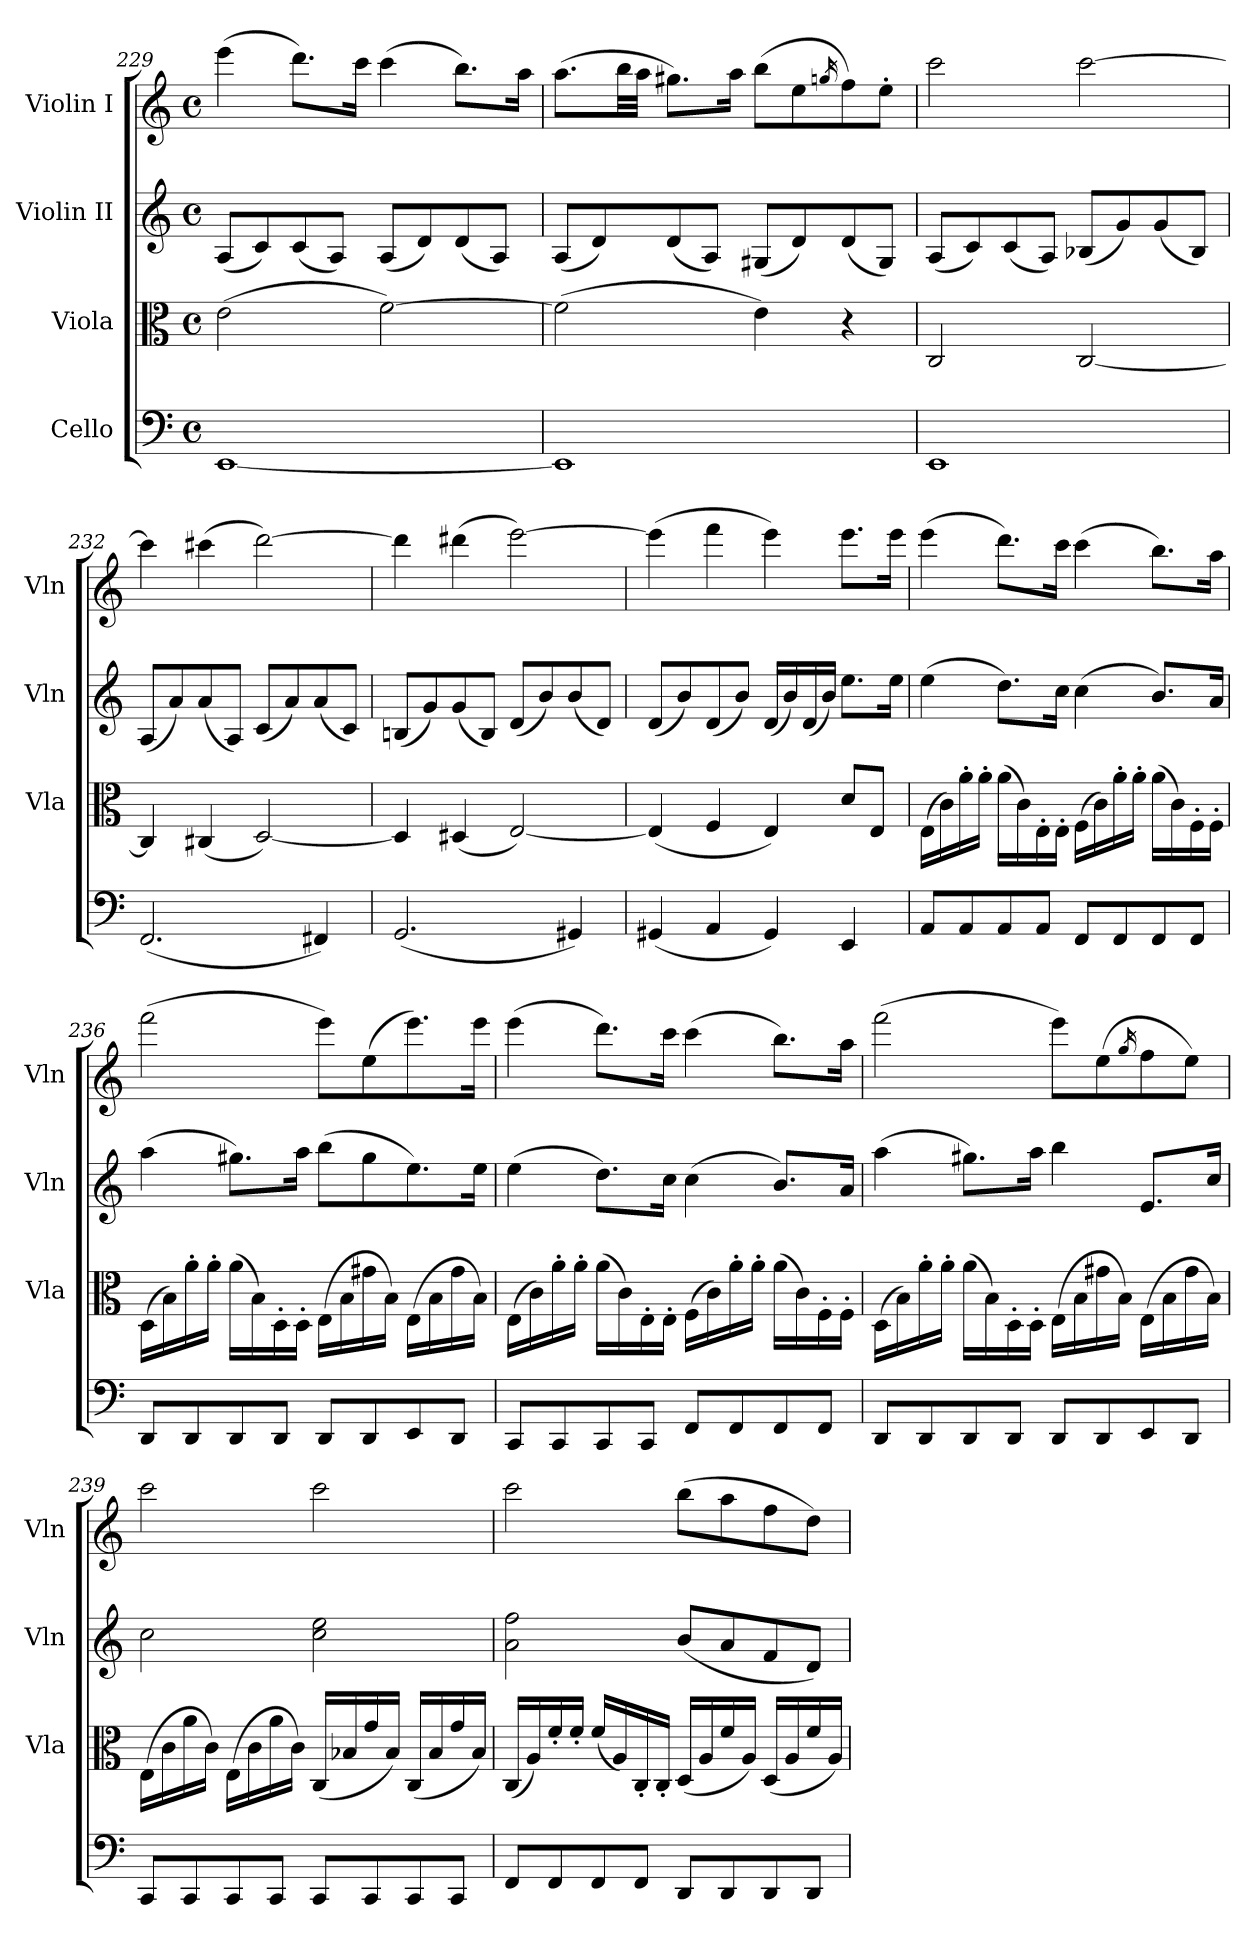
**kern	**kern	**kern	**kern
*part4	*part3	*part2	*part1
*staff4	*staff3	*staff2	*staff1
*I"Cello	*I"Viola	*I"Violin II	*I"Violin I
*	*I'Vla	*I'Vln	*I'Vln
*clefF4	*clefC3	*clefG2	*clefG2
*k[]	*k[]	*k[]	*k[]
*M4/4	*M4/4	*M4/4	*M4/4
*met(c)	*met(c)	*met(c)	*met(c)
=229	=229	=229	=229
[1EE	(>2e\	(<8A/L	(>4eee\
.	.	8c/)	.
.	.	(<8c/	8.ddd\L)
.	.	8A/J)	.
.	.	.	16ccc\Jk
.	[2f\)	(<8A/L	(>4ccc\
.	.	8d/)	.
.	.	(<8d/	8.bb\L)
.	.	8A/J)	.
.	.	.	16aa\Jk
=230	=230	=230	=230
1EE]	(>2f\]	(<8A/L	(>8.aa\L
.	.	8d/)	.
.	.	.	32bb\LL
.	.	.	32aa\JJJ
.	.	(<8d/	8.gg#X\L)
.	.	8A/J)	.
.	.	.	16aa\Jk
.	4e\)	(<8G#X/L	(>8bb\L
.	.	8d/)	8ee\
.	.	.	16qggn/
.	4r	(<8d/	8ff\)
.	.	8G#/J)	8ee'\J
=231	=231	=231	=231
1EE	2C/	(<8A/L	2ccc\
.	.	8c/)	.
.	.	(<8c/	.
.	.	8A/J)	.
.	[2C/	(<8B-X/L	[2ccc\
.	.	8g/)	.
.	.	(<8g/	.
.	.	8B-/J)	.
=232	=232	=232	=232
(<2.FF/	4C/]	(<8A/L	4ccc\]
.	.	8a/)	.
.	(<4C#X/	(<8a/	(>4ccc#X\
.	.	8A/J)	.
.	[2D/)	(<8c/L	[2ddd\)
.	.	8a/)	.
4FF#X/)	.	(<8a/	.
.	.	8c/J)	.
=233	=233	=233	=233
(<2.GG/	4D/]	(<8Bn/L	4ddd\]
.	.	8g/)	.
.	(<4D#X/	(<8g/	(>4ddd#X\
.	.	8B/J)	.
.	[2E/)	(<8d/L	[2eee\)
.	.	8b/)	.
4GG#X/)	.	(<8b/	.
.	.	8d/J)	.
!!LO:LB:g=z
=234	=234	=234	=234
(<4GG#X/	(<4E/]	(<8d/L	(>4eee\]
.	.	8b/)	.
4AA/	4F/	(<8d/	4fff\
.	.	8b/J)	.
4GG#/)	4E/)	(<16d/LL	4eee\)
.	.	16b/)	.
.	.	(<16d/	.
.	.	16b/JJ)	.
4EE/	8d/L	8.ee\L	8.eee\L
.	8E/J	.	.
.	.	16ee\Jk	16eee\Jk
=235	=235	=235	=235
8AA/L	(>16E\LL	(>4ee\	(>4eee\
.	16c\)	.	.
8AA/	16a'\	.	.
.	16a'\JJ	.	.
8AA/	(>16a\LL	8.dd\L)	8.ddd\L)
.	16c\)	.	.
8AA/J	16E'\	.	.
.	16E'\JJ	16cc\Jk	16ccc\Jk
8FF/L	(>16F\LL	(>4cc\	(>4ccc\
.	16c\)	.	.
8FF/	16a'\	.	.
.	16a'\JJ	.	.
8FF/	(>16a\LL	8.b/L)	8.bb\L)
.	16c\)	.	.
8FF/J	16F'\	.	.
.	16F'\JJ	16a/Jk	16aa\Jk
=236	=236	=236	=236
8DD/L	(>16D\LL	(>4aa\	(>2fff\
.	16B\)	.	.
8DD/	16a'\	.	.
.	16a'\JJ	.	.
8DD/	(>16a\LL	8.gg#X\L)	.
.	16B\)	.	.
8DD/J	16D'\	.	.
.	16D'\JJ	16aa\Jk	.
8DD/L	(>16E\LL	(>8bb\L	8eee\L)
.	16B\	.	.
8DD/	16g#X\	8gg#\	(>8ee\
.	16B\JJ)	.	.
8EE/	(>16E\LL	8.ee\)	8.eee\)
.	16B\	.	.
8DD/J	16g#\	.	.
.	16B\JJ)	16ee\Jk	16eee\Jk
=237	=237	=237	=237
8CC/L	(>16E\LL	(>4ee\	(>4eee\
.	16c\)	.	.
8CC/	16a'\	.	.
.	16a'\JJ	.	.
8CC/	(>16a\LL	8.dd\L)	8.ddd\L)
.	16c\)	.	.
8CC/J	16E'\	.	.
.	16E'\JJ	16cc\Jk	16ccc\Jk
8FF/L	(>16F\LL	(>4cc\	(>4ccc\
.	16c\)	.	.
8FF/	16a'\	.	.
.	16a'\JJ	.	.
8FF/	(>16a\LL	8.b/L)	8.bb\L)
.	16c\)	.	.
8FF/J	16F'\	.	.
.	16F'\JJ	16a/Jk	16aa\Jk
=238	=238	=238	=238
8DD/L	(>16D\LL	(>4aa\	(>2fff\
.	16B\)	.	.
8DD/	16a'\	.	.
.	16a'\JJ	.	.
8DD/	(>16a\LL	8.gg#X\L)	.
.	16B\)	.	.
8DD/J	16D'\	.	.
.	16D'\JJ	16aa\Jk	.
8DD/L	(>16E\LL	4bb\	8eee\L)
.	16B\	.	.
8DD/	16g#X\	.	(>8ee\
.	16B\JJ)	.	.
.	.	.	16qgg/
8EE/	(>16E\LL	8.e/L	8ff\
.	16B\	.	.
8DD/J	16g#\	.	8ee\J)
.	16B\JJ)	16cc/Jk	.
!!LO:LB:g=z
=239	=239	=239	=239
8CC/L	(>16E\LL	2cc\	2ccc\
.	16c\	.	.
8CC/	16a\	.	.
.	16c\JJ)	.	.
8CC/	(>16E\LL	.	.
.	16c\	.	.
8CC/J	16a\	.	.
.	16c\JJ)	.	.
8CC/L	(<16C/LL	2cc\ 2ee\	2ccc\
.	16B-X/	.	.
8CC/	16g/	.	.
.	16B-/JJ)	.	.
8CC/	(<16C/LL	.	.
.	16B-/	.	.
8CC/J	16g/	.	.
.	16B-/JJ)	.	.
=240	=240	=240	=240
8FF/L	(<16C/LL	2a\ 2ff\	2ccc\
.	16A/)	.	.
8FF/	16f'/	.	.
.	16f'/JJ	.	.
8FF/	(<16f/LL	.	.
.	16A/)	.	.
8FF/J	16C'/	.	.
.	16C'/JJ	.	.
8DD/L	(<16D/LL	(<8b/L	(>8bb\L
.	16A/	.	.
8DD/	16f/	8a/	8aa\
.	16A/JJ)	.	.
8DD/	(<16D/LL	8f/	8ff\
.	16A/	.	.
8DD/J	16f/	8d/J)	8dd\J)
.	16A/JJ)	.	.
=	=	=	=
*-	*-	*-	*-
